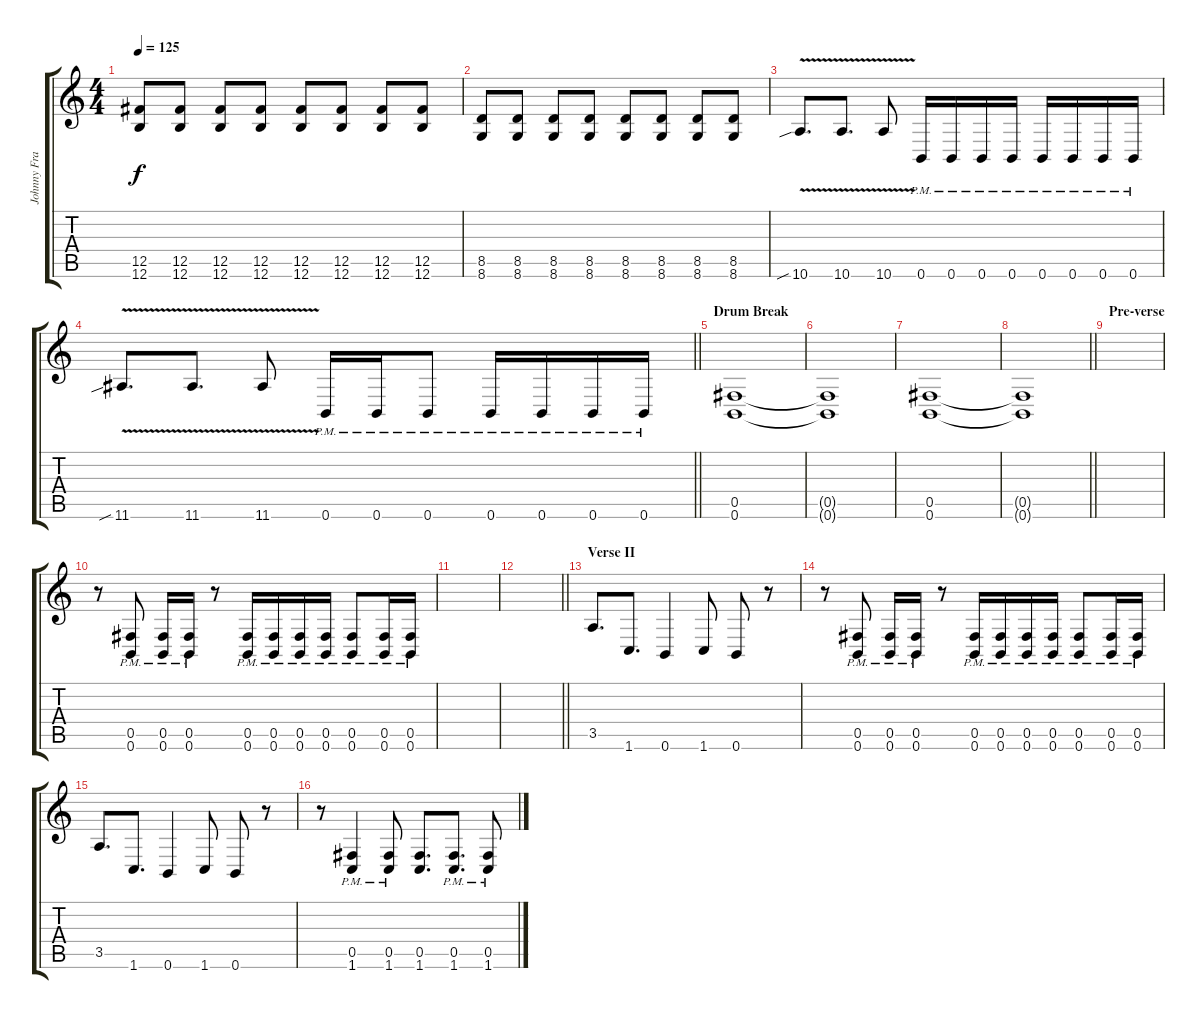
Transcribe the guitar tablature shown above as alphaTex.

\track ("Johnny Franck" "Johnny Fra") {instrument distortionguitar}
\staff {score tabs}
\tuning (Db4 Ab3 E3 B2 Gb2 B1) {hide}
\ts (4 4)
\tempo 125
\clef g2
\ks c
(12.5 12.6).8{dy f} (12.5 12.6).8 (12.5 12.6).8 (12.5 12.6).8 (12.5 12.6).8 (12.5 12.6).8 (12.5 12.6).8 (12.5 12.6).8 |
(8.5 8.6).8 (8.5 8.6).8 (8.5 8.6).8 (8.5 8.6).8 (8.5 8.6).8 (8.5 8.6).8 (8.5 8.6).8 (8.5 8.6).8 |
10.6{v sib}.8{d} 10.6{v}.8{d} 10.6{v}.8 0.6{pm}.16 0.6{pm}.16 0.6{pm}.16 0.6{pm}.16 0.6{pm}.16 0.6{pm}.16 0.6{pm}.16 0.6{pm}.16 |
\barLineRight lightlight
11.6{v sib}.8{d} 11.6{v}.8{d} 11.6{v}.8 0.6{pm}.16 0.6{pm}.16 0.6{pm}.8 0.6{pm}.16 0.6{pm}.16 0.6{pm}.16 0.6{pm}.16 |
\section ("" "Drum Break")
(0.5 0.6).1 |
(0.5{t} 0.6{t}).1 |
(0.5 0.6).1 |
\barLineRight lightlight
(0.5{t} 0.6{t}).1 |
\section ("" "Pre-verse")
|
r.8 (0.5{pm} 0.6{pm}).8 (0.5{pm} 0.6{pm}).16 (0.5{pm} 0.6{pm}).16 r.8 (0.5{pm} 0.6{pm}).16 (0.5{pm} 0.6{pm}).16 (0.5{pm} 0.6{pm}).16 (0.5{pm} 0.6{pm}).16 (0.5{pm} 0.6{pm}).8 (0.5{pm} 0.6{pm}).16 (0.5{pm} 0.6{pm}).16 |
|
\barLineRight lightlight
|
\section ("" "Verse II")
3.5.8{d} 1.6.8{d} 0.6.4 1.6.8 0.6.8 r.8 |
r.8 (0.5{pm} 0.6{pm}).8 (0.5{pm} 0.6{pm}).16 (0.5{pm} 0.6{pm}).16 r.8 (0.5{pm} 0.6{pm}).16 (0.5{pm} 0.6{pm}).16 (0.5{pm} 0.6{pm}).16 (0.5{pm} 0.6{pm}).16 (0.5{pm} 0.6{pm}).8 (0.5{pm} 0.6{pm}).16 (0.5{pm} 0.6{pm}).16 |
3.5.8{d} 1.6.8{d} 0.6.4 1.6.8 0.6.8 r.8 |
r.8 (0.5{pm} 1.6{pm}).4 (0.5{pm} 1.6{pm}).8 (0.5 1.6).8{d} (0.5{pm} 1.6{pm}).8{d} (0.5{pm} 1.6{pm}).8
